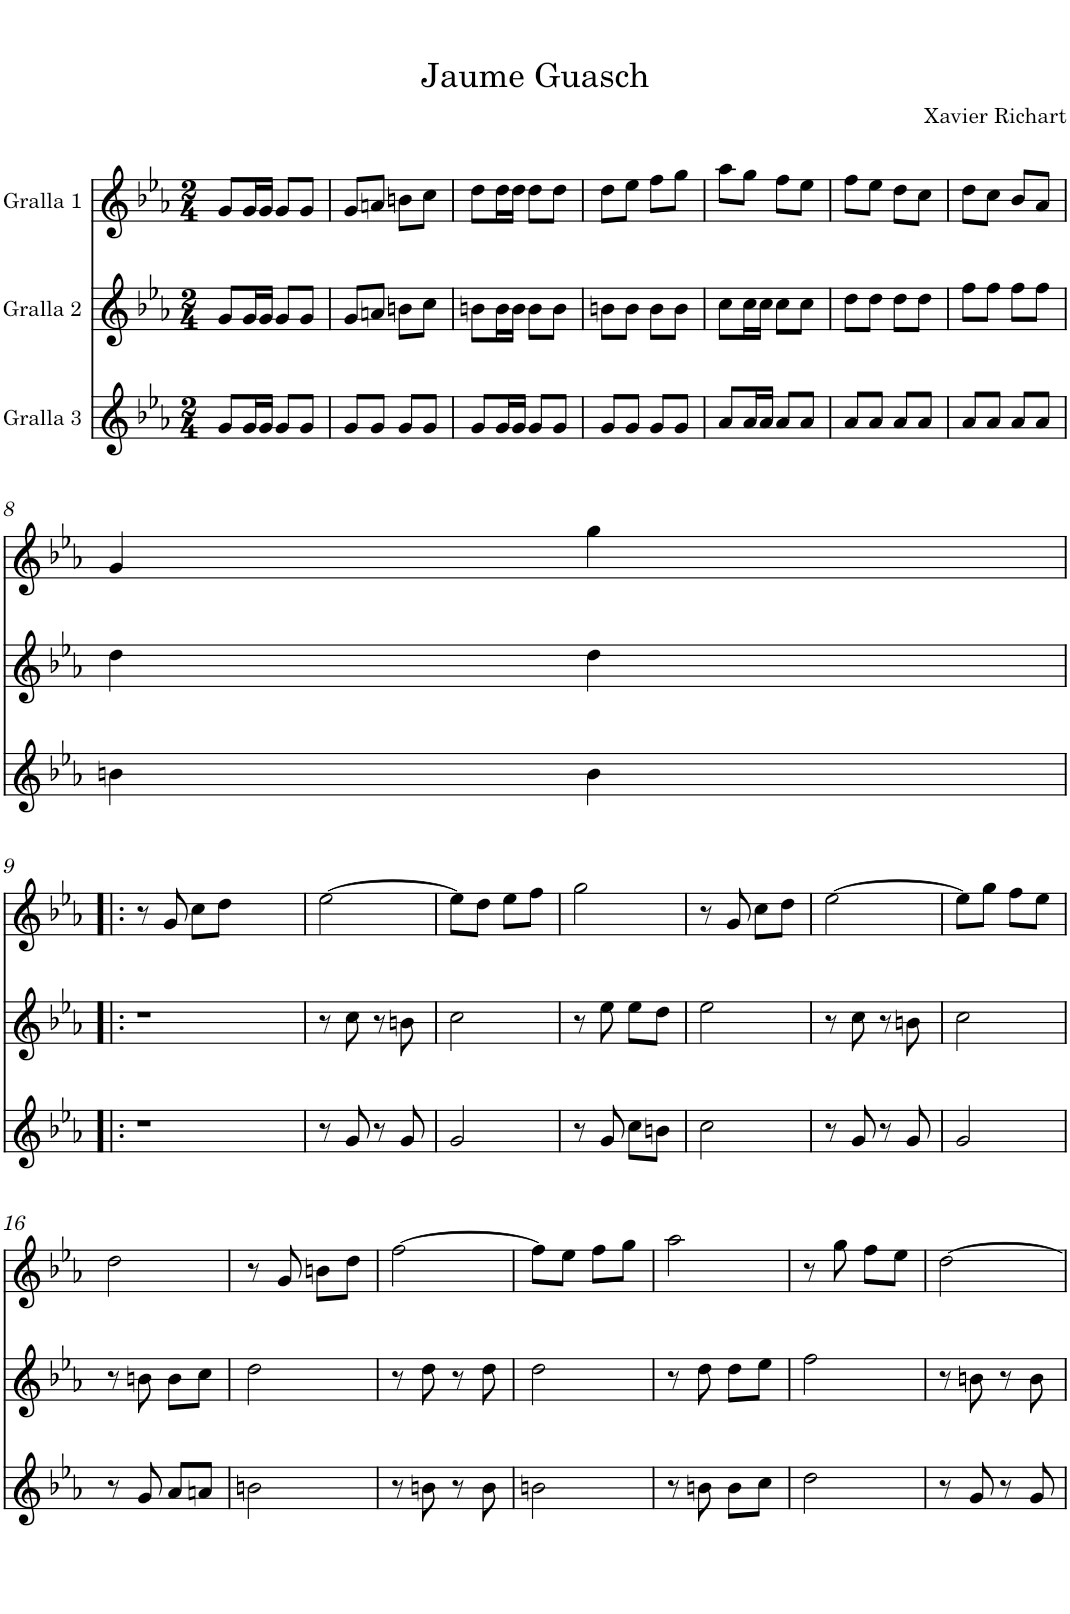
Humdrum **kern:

**kern	**kern	**kern
*part3	*part2	*part1
*staff3	*staff2	*staff1
*I"Gralla 3	*I"Gralla 2	*I"Gralla 1
*clefG2	*clefG2	*clefG2
*k[b-e-a-]	*k[b-e-a-]	*k[b-e-a-]
*M2/4	*M2/4	*M2/4
=1	=1	=1
8g/L	8g/L	8g/L
16g/L	16g/L	16g/L
16g/JJ	16g/JJ	16g/JJ
8g/L	8g/L	8g/L
8g/J	8g/J	8g/J
=2	=2	=2
8g/L	8g/L	8g/L
8g/J	8an/J	8an/J
8g/L	8bn\L	8bn\L
8g/J	8cc\J	8cc\J
=3	=3	=3
8g/L	8bn\L	8dd\L
16g/L	16b\L	16dd\L
16g/JJ	16b\JJ	16dd\JJ
8g/L	8b\L	8dd\L
8g/J	8b\J	8dd\J
=4	=4	=4
8g/L	8bn\L	8dd\L
8g/J	8b\J	8ee-\J
8g/L	8b\L	8ff\L
8g/J	8b\J	8gg\J
=5	=5	=5
8a-/L	8cc\L	8aa-\L
16a-/L	16cc\L	8gg\J
16a-/JJ	16cc\JJ	.
8a-/L	8cc\L	8ff\L
8a-/J	8cc\J	8ee-\J
=6	=6	=6
8a-/L	8dd\L	8ff\L
8a-/J	8dd\J	8ee-\J
8a-/L	8dd\L	8dd\L
8a-/J	8dd\J	8cc\J
=7	=7	=7
8a-/L	8ff\L	8dd\L
8a-/J	8ff\J	8cc\J
8a-/L	8ff\L	8b-/L
8a-/J	8ff\J	8a-/J
!!LO:LB:g=z
=8	=8	=8
4bn\	4dd\	4g/
4b\	4dd\	4gg\
!!LO:LB:g=z
=9!|:	=9!|:	=9!|:
2r	2r	8r
.	.	8g/
.	.	8cc\L
.	.	8dd\J
2ryy	2ryy	2ryy
=10	=10	=10
8r	8r	[2ee-\
8g/	8cc\	.
8r	8r	.
8g/	8bn\	.
=11	=11	=11
2g/	2cc\	8ee-\L]
.	.	8dd\J
.	.	8ee-\L
.	.	8ff\J
=12	=12	=12
8r	8r	2gg\
8g/	8ee-\	.
8cc\L	8ee-\L	.
8bn\J	8dd\J	.
=13	=13	=13
2cc\	2ee-\	8r
.	.	8g/
.	.	8cc\L
.	.	8dd\J
=14	=14	=14
8r	8r	[2ee-\
8g/	8cc\	.
8r	8r	.
8g/	8bn\	.
=15	=15	=15
2g/	2cc\	8ee-\L]
.	.	8gg\J
.	.	8ff\L
.	.	8ee-\J
!!LO:LB:g=z
=16	=16	=16
8r	8r	2dd\
8g/	8bn\	.
8a-/L	8b\L	.
8an/J	8cc\J	.
=17	=17	=17
2bn\	2dd\	8r
.	.	8g/
.	.	8bn\L
.	.	8dd\J
=18	=18	=18
8r	8r	[2ff\
8bn\	8dd\	.
8r	8r	.
8b\	8dd\	.
=19	=19	=19
2bn\	2dd\	8ff\L]
.	.	8ee-\J
.	.	8ff\L
.	.	8gg\J
=20	=20	=20
8r	8r	2aa-\
8bn\	8dd\	.
8b\L	8dd\L	.
8cc\J	8ee-\J	.
=21	=21	=21
2dd\	2ff\	8r
.	.	8gg\
.	.	8ff\L
.	.	8ee-\J
=22	=22	=22
8r	8r	[2dd\
8g/	8bn\	.
8r	8r	.
8g/	8b\	.
=	=	=
*-	*-	*-
